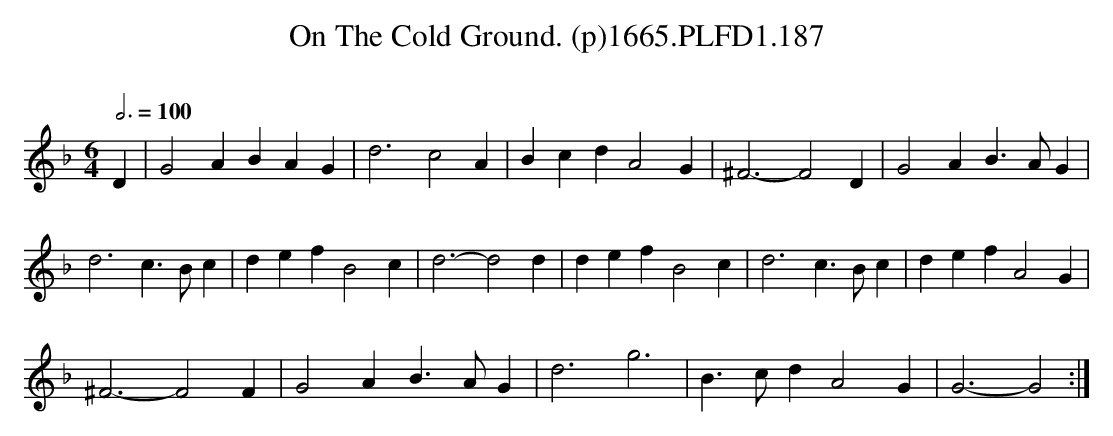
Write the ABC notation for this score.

X:1
T:On The Cold Ground. (p)1665.PLFD1.187
M:6/4
L:1/4
Q:3/4=100
O:
K:Gdor
D|G2ABAG|d3c2A|BcdA2G|^F3-F2D|G2AB>AG|
d3c>Bc|defB2c|d3-d2d|defB2c|d3c>Bc|defA2G|
^F3-F2F|G2AB>AG|d3g3|B>cdA2G|G3-G2:|
